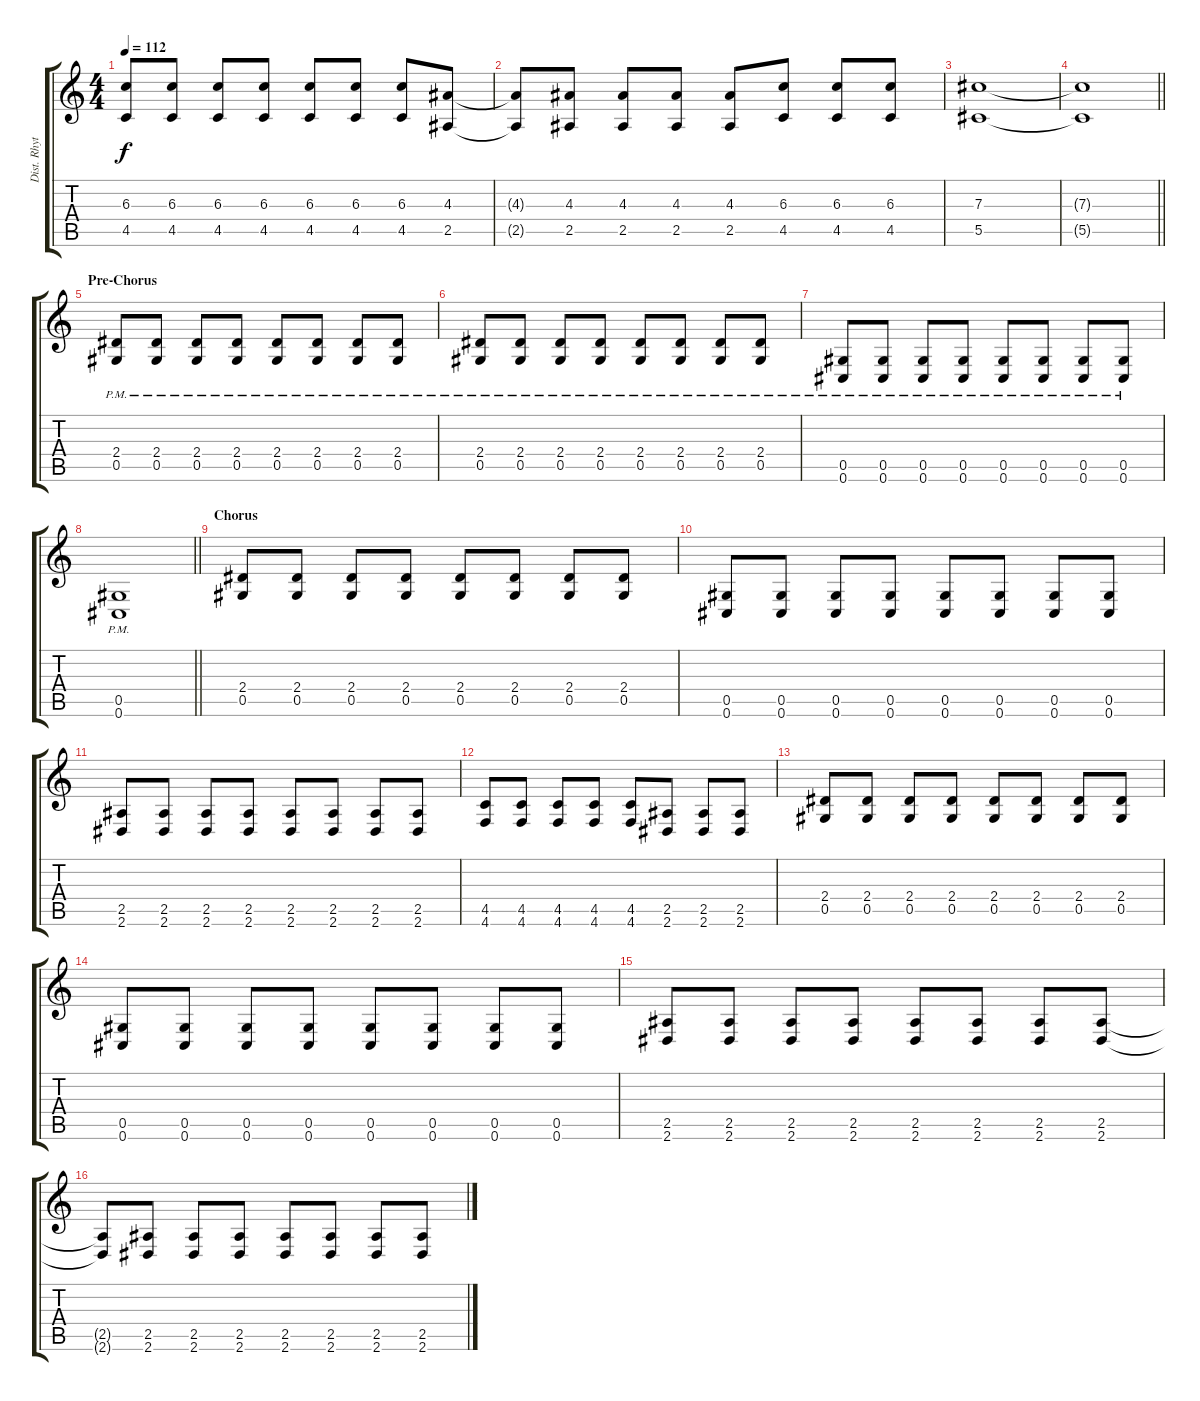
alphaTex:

\track ("Dist. Rhytm Guitar [L]" "Dist. Rhyt") {instrument distortionguitar}
\staff {score tabs}
\tuning (Eb4 Bb3 Gb3 Db3 Ab2 Db2) {hide}
\ts (4 4)
\tempo 112
\clef g2
\ks c
(6.3 4.5).8{dy f} (6.3 4.5).8 (6.3 4.5).8 (6.3 4.5).8 (6.3 4.5).8 (6.3 4.5).8 (6.3 4.5).8 (4.3 2.5).8 |
(4.3{t} 2.5{t}).8 (4.3 2.5).8 (4.3 2.5).8 (4.3 2.5).8 (4.3 2.5).8 (6.3 4.5).8 (6.3 4.5).8 (6.3 4.5).8 |
(7.3 5.5).1 |
\barLineRight lightlight
(7.3{t} 5.5{t}).1 |
\section ("" "Pre-Chorus")
(2.4{pm} 0.5{pm}).8 (2.4{pm} 0.5{pm}).8 (2.4{pm} 0.5{pm}).8 (2.4{pm} 0.5{pm}).8 (2.4{pm} 0.5{pm}).8 (2.4{pm} 0.5{pm}).8 (2.4{pm} 0.5{pm}).8 (2.4{pm} 0.5{pm}).8 |
(2.4{pm} 0.5{pm}).8 (2.4{pm} 0.5{pm}).8 (2.4{pm} 0.5{pm}).8 (2.4{pm} 0.5{pm}).8 (2.4{pm} 0.5{pm}).8 (2.4{pm} 0.5{pm}).8 (2.4{pm} 0.5{pm}).8 (2.4{pm} 0.5{pm}).8 |
(0.5{pm} 0.6{pm}).8 (0.5{pm} 0.6{pm}).8 (0.5{pm} 0.6{pm}).8 (0.5{pm} 0.6{pm}).8 (0.5{pm} 0.6{pm}).8 (0.5{pm} 0.6{pm}).8 (0.5{pm} 0.6{pm}).8 (0.5{pm} 0.6{pm}).8 |
\barLineRight lightlight
(0.5{pm} 0.6{pm}).1 |
\section ("" "Chorus")
(2.4 0.5).8 (2.4 0.5).8 (2.4 0.5).8 (2.4 0.5).8 (2.4 0.5).8 (2.4 0.5).8 (2.4 0.5).8 (2.4 0.5).8 |
(0.5 0.6).8 (0.5 0.6).8 (0.5 0.6).8 (0.5 0.6).8 (0.5 0.6).8 (0.5 0.6).8 (0.5 0.6).8 (0.5 0.6).8 |
(2.5 2.6).8 (2.5 2.6).8 (2.5 2.6).8 (2.5 2.6).8 (2.5 2.6).8 (2.5 2.6).8 (2.5 2.6).8 (2.5 2.6).8 |
(4.5 4.6).8 (4.5 4.6).8 (4.5 4.6).8 (4.5 4.6).8 (4.5 4.6).8 (2.5 2.6).8 (2.5 2.6).8 (2.5 2.6).8 |
(2.4 0.5).8 (2.4 0.5).8 (2.4 0.5).8 (2.4 0.5).8 (2.4 0.5).8 (2.4 0.5).8 (2.4 0.5).8 (2.4 0.5).8 |
(0.5 0.6).8 (0.5 0.6).8 (0.5 0.6).8 (0.5 0.6).8 (0.5 0.6).8 (0.5 0.6).8 (0.5 0.6).8 (0.5 0.6).8 |
(2.5 2.6).8 (2.5 2.6).8 (2.5 2.6).8 (2.5 2.6).8 (2.5 2.6).8 (2.5 2.6).8 (2.5 2.6).8 (2.5 2.6).8 |
(2.5{t} 2.6{t}).8 (2.5 2.6).8 (2.5 2.6).8 (2.5 2.6).8 (2.5 2.6).8 (2.5 2.6).8 (2.5 2.6).8 (2.5 2.6).8
